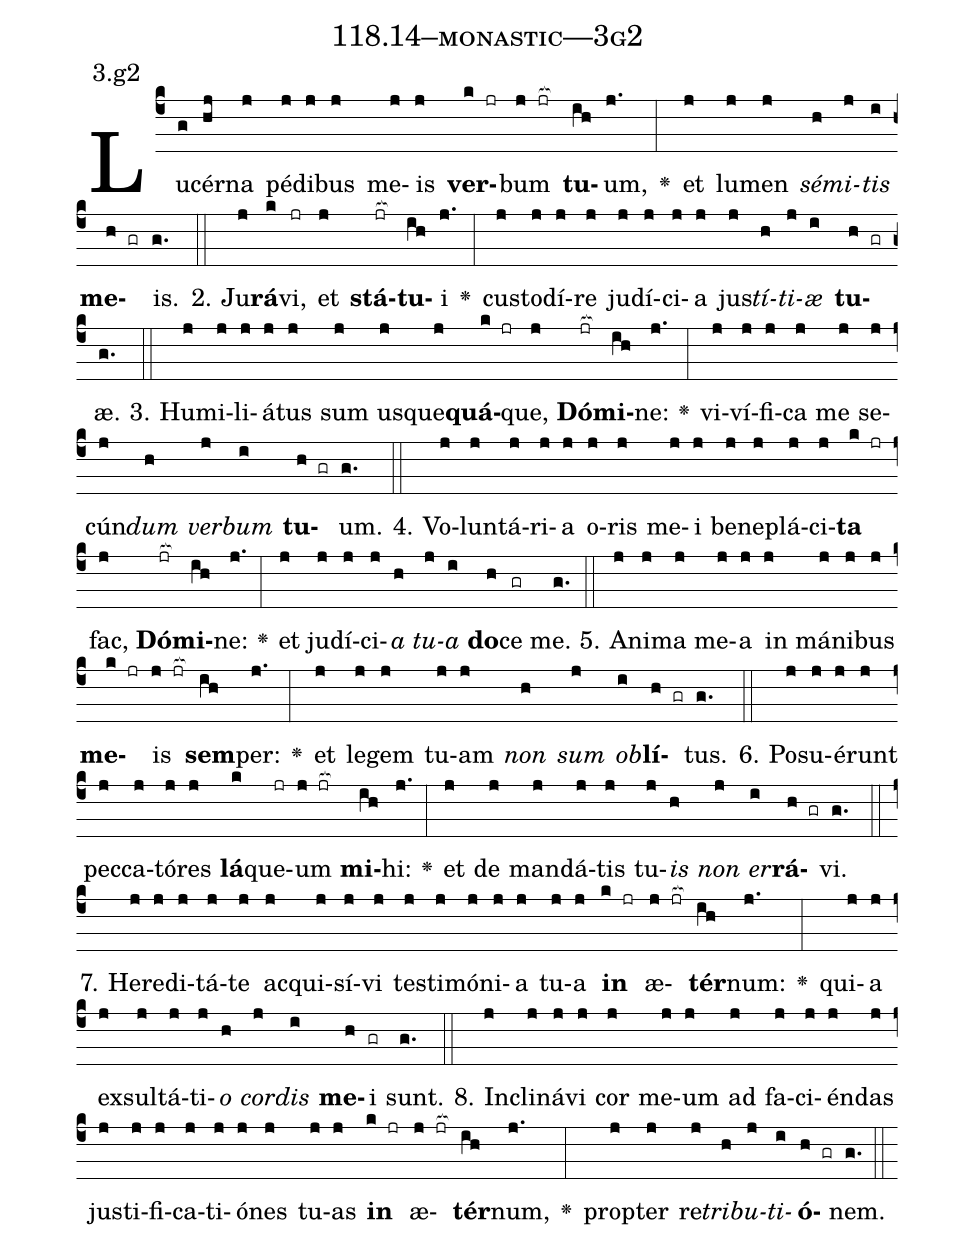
name: 118.14--monastic---3g2;
annotation: 3.g2;
%%
(c4)Lu(g)cér(hj)na(j) pé(j)di(j)bus(j) me(j)is(j) <b>ver</b>(k jr)bum(j jr[ocb:1{]) <b>tu</b>(ih[ocb:0}])um,(j.) <v>\greheightstar</v>(:) et(j) lu(j)men(j) <i>sé</i>(h)<i>mi</i>(j)<i>tis</i>(i) <b>me</b>(h gr)is.(g.) (::)
2. Ju(j)<b>rá</b>(k)vi,(jr) et(j) <b>stá</b>(jr[ocb:1{])<b>tu</b>(ih[ocb:0}])i(j.) <v>\greheightstar</v>(:) cus(j)to(j)dí(j)re(j) ju(j)dí(j)ci(j)a(j) jus(j)<i>tí</i>(h)<i>ti</i>(j)<i>æ</i>(i) <b>tu</b>(h gr)æ.(g.) (::)
3. Hu(j)mi(j)li(j)á(j)tus(j) sum(j) us(j)que(j)<b>quá</b>(k jr)que,(j) <b>Dó</b>(jr[ocb:1{])<b>mi</b>(ih[ocb:0}])ne:(j.) <v>\greheightstar</v>(:) vi(j)ví(j)fi(j)ca(j) me(j) se(j)cún(j)<i>dum</i>(h) <i>ver</i>(j)<i>bum</i>(i) <b>tu</b>(h gr)um.(g.) (::)
4. Vo(j)lun(j)tá(j)ri(j)a(j) o(j)ris(j) me(j)i(j) be(j)ne(j)plá(j)ci(j)<b>ta</b>(k jr) fac,(j) <b>Dó</b>(jr[ocb:1{])<b>mi</b>(ih[ocb:0}])ne:(j.) <v>\greheightstar</v>(:) et(j) ju(j)dí(j)ci(j)<i>a</i>(h) <i>tu</i>(j)<i>a</i>(i) <b>do</b>(h)ce(gr) me.(g.) (::)
5. A(j)ni(j)ma(j) me(j)a(j) in(j) má(j)ni(j)bus(j) <b>me</b>(k jr)is(j jr[ocb:1{]) <b>sem</b>(ih[ocb:0}])per:(j.) <v>\greheightstar</v>(:) et(j) le(j)gem(j) tu(j)am(j) <i>non</i>(h) <i>sum</i>(j) <i>ob</i>(i)<b>lí</b>(h gr)tus.(g.) (::)
6. Po(j)su(j)é(j)runt(j) pec(j)ca(j)tó(j)res(j) <b>lá</b>(k)que(jr)um(j jr[ocb:1{]) <b>mi</b>(ih[ocb:0}])hi:(j.) <v>\greheightstar</v>(:) et(j) de(j) man(j)dá(j)tis(j) tu(j)<i>is</i>(h) <i>non</i>(j) <i>er</i>(i)<b>rá</b>(h gr)vi.(g.) (::)
7. He(j)re(j)di(j)tá(j)te(j) ac(j)qui(j)sí(j)vi(j) tes(j)ti(j)mó(j)ni(j)a(j) tu(j)a(j) <b>in</b>(k jr) æ(j jr[ocb:1{])<b>tér</b>(ih[ocb:0}])num:(j.) <v>\greheightstar</v>(:) qui(j)a(j) ex(j)sul(j)tá(j)ti(j)<i>o</i>(h) <i>cor</i>(j)<i>dis</i>(i) <b>me</b>(h)i(gr) sunt.(g.) (::)
8. In(j)cli(j)ná(j)vi(j) cor(j) me(j)um(j) ad(j) fa(j)ci(j)én(j)das(j) jus(j)ti(j)fi(j)ca(j)ti(j)ó(j)nes(j) tu(j)as(j) <b>in</b>(k jr) æ(j jr[ocb:1{])<b>tér</b>(ih[ocb:0}])num,(j.) <v>\greheightstar</v>(:) prop(j)ter(j) re(j)<i>tri</i>(h)<i>bu</i>(j)<i>ti</i>(i)<b>ó</b>(h gr)nem.(g.) (::)
